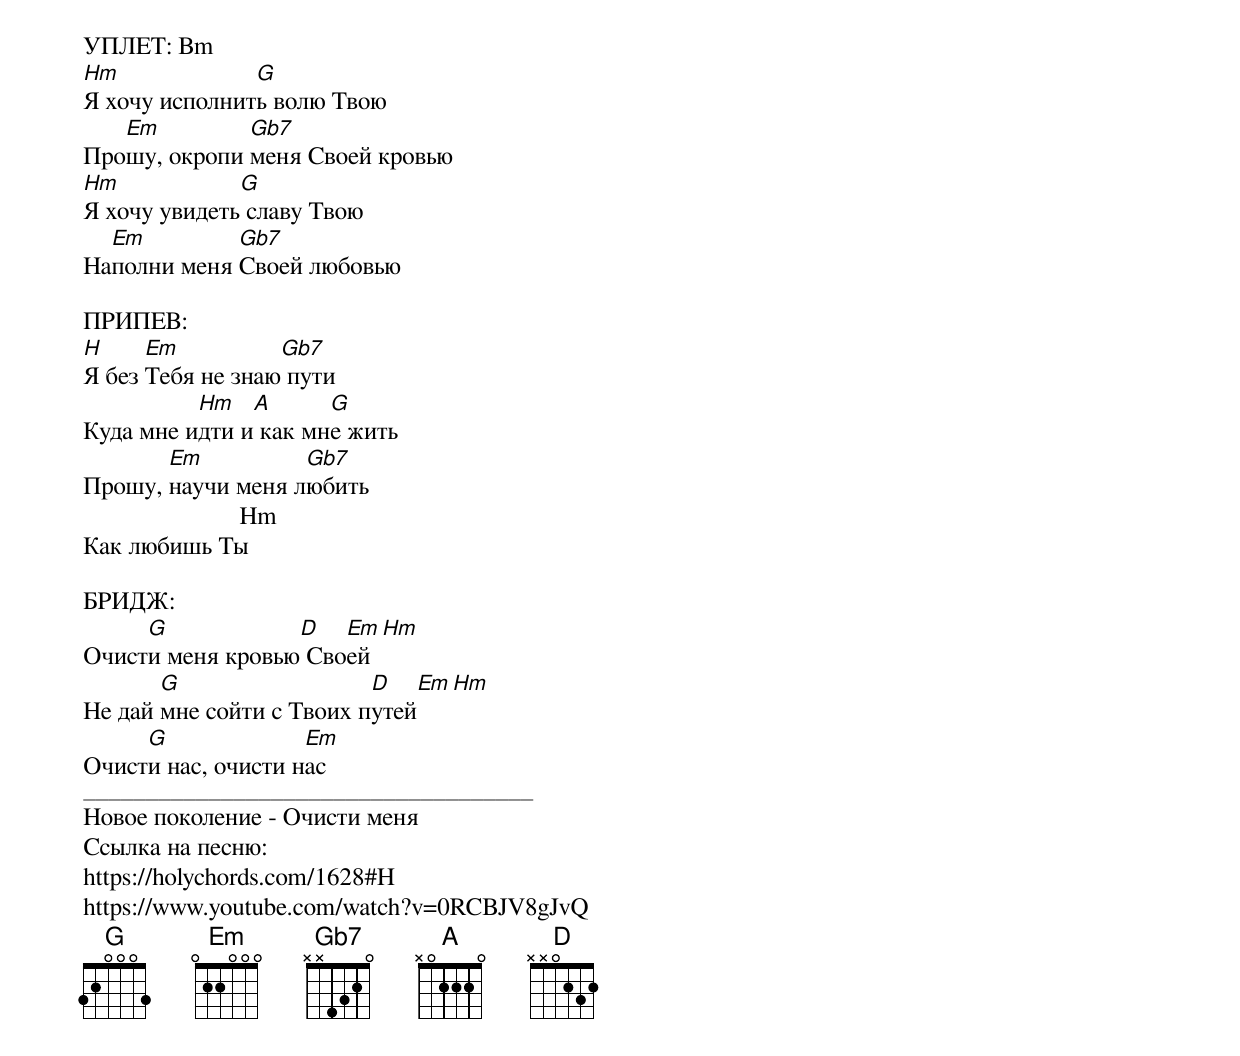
УПЛЕТ: Bm
Hm             G
Я хочу исполнить волю Твою
   Em         Gb7
Прошу, окропи меня Своей кровью
Hm            G
Я хочу увидеть славу Твою
  Em         Gb7
Наполни меня Своей любовью

ПРИПЕВ:
H     Em          Gb7
Я без Тебя не знаю пути
          Hm   A      G
Куда мне идти и как мне жить
       Em          Gb7
Прошу, научи меня любить
                         Hm
Как любишь Ты

БРИДЖ:
     G            D   Em      Hm
Очисти меня кровью Своей
       G                  D    Em      Hm
Не дай мне сойти с Твоих путей
     G              Em
Очисти нас, очисти нас
____________________________________
Новое поколение - Очисти меня
Ссылка на песню:
https://holychords.com/1628#H
https://www.youtube.com/watch?v=0RCBJV8gJvQ
